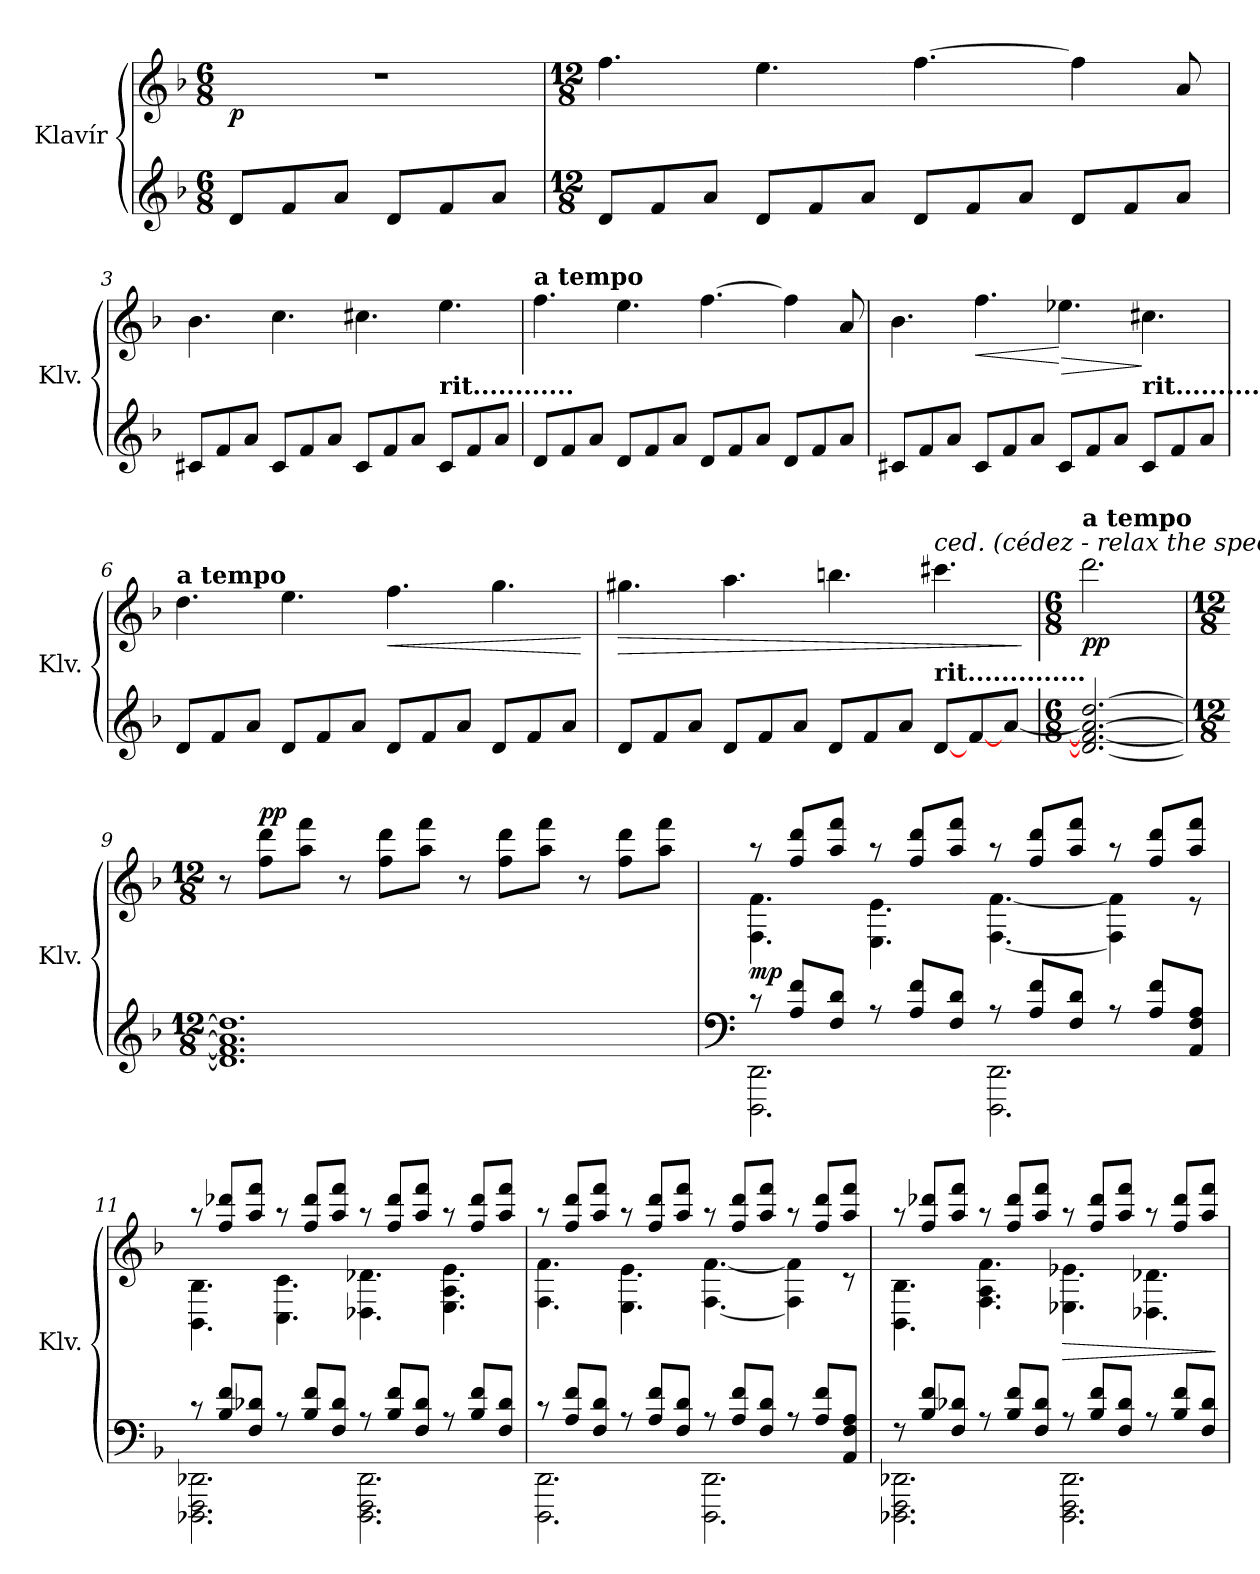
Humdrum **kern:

**kern	**kern	**dynam
*part1	*part1	*part1
*staff2	*staff1	*staff1/2
*I"Klavír	*	*
*I'Klv.	*	*
*clefG2	*clefG2	*
*k[b-]	*k[b-]	*
*M6/8	*M6/8	*
*MM69	*MM69	*
=1	=1	=1
!	!	!LO:DY:b
8d/L	2.r	p
8f/	.	.
8a/J	.	.
8d/L	.	.
8f/	.	.
8a/J	.	.
=2	=2	=2
*M12/8	*M12/8	*
8d/L	4.ff\	.
8f/	.	.
8a/J	.	.
8d/L	4.ee\	.
8f/	.	.
8a/J	.	.
8d/L	[4.ff\	.
8f/	.	.
8a/J	.	.
8d/L	4ff\]	.
8f/	.	.
8a/J	8a/	.
=3	=3	=3
8c#X/L	4.b-\	.
8f/	.	.
8a/J	.	.
8c#/L	4.cc\	.
8f/	.	.
8a/J	.	.
8c#/L	4.cc#X\	.
8f/	.	.
8a/J	.	.
*	*MM57	*
!LO:TX:a:B:t=rit............	!	!
8c#/L	4.ee\	.
*	*MM54	*
8f/	.	.
*	*MM48	*
8a/J	.	.
!!LO:LB:g=z
=4	=4	=4
!	!LO:TX:a:B:t=a tempo	!
8d/L	4.ff\	.
8f/	.	.
8a/J	.	.
8d/L	4.ee\	.
8f/	.	.
8a/J	.	.
8d/L	[4.ff\	.
8f/	.	.
8a/J	.	.
8d/L	4ff\]	.
8f/	.	.
8a/J	8a/	.
=5	=5	=5
8c#X/L	4.b-\	.
8f/	.	.
8a/J	.	.
!	!	!LO:HP:b
8c#/L	4.ff\	<
8f/	.	.
8a/J	.	.
!	!	!LO:HP:n=1:b
8c#/L	4.ee-X\	[ >
8f/	.	.
8a/J	.	.
*	*MM57	*
!LO:TX:a:B:t=rit..........	!	!
8c#/L	4.cc#X\	]
*	*MM54	*
8f/	.	.
*	*MM48	*
8a/J	.	.
=6	=6	=6
!	!LO:TX:a:B:t=a tempo	!
8d/L	4.dd\	.
8f/	.	.
8a/J	.	.
8d/L	4.ee\	.
8f/	.	.
8a/J	.	.
!	!	!LO:HP:b
8d/L	4.ff\	<
8f/	.	.
8a/J	.	.
8d/L	4.gg\	.
8f/	.	.
8a/J	.	.
.	.	[
!!LO:LB:g=z
=7	=7	=7
!	!	!LO:HP:b
8d/L	4.gg#X\	>
8f/	.	.
8a/J	.	.
8d/L	4.aa\	.
8f/	.	.
8a/J	.	.
8d/L	4.bbn\	.
8f/	.	.
8a/J	.	.
*	*MM57	*
!	!LO:TX:a:i:t=ced. (cédez - relax the speed)	!
!LO:TX:a:B:t=rit..............	!	!
[8d/L	4.ccc#X\	.
*	*MM54	*
[8f/	.	.
*	*MM48	*
[8a/J	.	.
.	.	]
=8	=8	=8
*M6/8	*M6/8	*
!	!LO:TX:a:B:t=a tempo	!
!	!	!LO:DY:b
2.d/_ 2.f/_ 2.a/_ [2.dd/	2.ddd\	pp
=9	=9	=9
*M12/8	*M12/8	*
1.d] 1.f] 1.a] 1.dd]	8r	.
!	!	!LO:DY:a
.	8ff\ 8ddd\L	pp
.	8aa\ 8fff\J	.
.	8r	.
.	8ff\ 8ddd\L	.
.	8aa\ 8fff\J	.
.	8r	.
.	8ff\ 8ddd\L	.
.	8aa\ 8fff\J	.
.	8r	.
.	8ff\ 8ddd\L	.
.	8aa\ 8fff\J	.
!!LO:LB:g=z
=10	=10	=10
*clefF4	*	*
*^	*^	*
!	!	!	!	!LO:DY:b
8r	2.DDD\ 2.DD\	8r	4.F\ 4.f\	mp
8A/ 8f/L	.	8ff/ 8ddd/L	.	.
8F/ 8d/J	.	8aa/ 8fff/J	.	.
8r	.	8r	4.E\ 4.e\	.
8A/ 8f/L	.	8ff/ 8ddd/L	.	.
8F/ 8d/J	.	8aa/ 8fff/J	.	.
8r	2.DDD\ 2.DD\	8r	[4.F\ [4.f\	.
8A/ 8f/L	.	8ff/ 8ddd/L	.	.
8F/ 8d/J	.	8aa/ 8fff/J	.	.
8r	.	8r	4F\] 4f\]	.
8A/ 8f/L	.	8ff/ 8ddd/L	.	.
8AA/ 8F/ 8A/J	.	8aa/ 8fff/J	8r	.
=11	=11	=11	=11	=11
8r	2.DDD-X\ 2.FFF\ 2.DD-X\	8r	4.BB-\ 4.B-\	.
8B-/ 8f/L	.	8ff/ 8ddd-X/L	.	.
8F/ 8d-X/J	.	8aa/ 8fff/J	.	.
8r	.	8r	4.C\ 4.c\	.
8B-/ 8f/L	.	8ff/ 8ddd-/L	.	.
8F/ 8d-/J	.	8aa/ 8fff/J	.	.
8r	2.DDD-\ 2.FFF\ 2.DD-\	8r	4.D-X\ 4.d-X\	.
8B-/ 8f/L	.	8ff/ 8ddd-/L	.	.
8F/ 8d-/J	.	8aa/ 8fff/J	.	.
8r	.	8r	4.E\ 4.A\ 4.e\	.
8B-/ 8f/L	.	8ff/ 8ddd-/L	.	.
8F/ 8d-/J	.	8aa/ 8fff/J	.	.
!!LO:PB:g=z	!!
=12	=12	=12	=12	=12
8r	2.DDD\ 2.DD\	8r	4.F\ 4.f\	.
8A/ 8f/L	.	8ff/ 8ddd/L	.	.
8F/ 8d/J	.	8aa/ 8fff/J	.	.
8r	.	8r	4.E\ 4.e\	.
8A/ 8f/L	.	8ff/ 8ddd/L	.	.
8F/ 8d/J	.	8aa/ 8fff/J	.	.
8r	2.DDD\ 2.DD\	8r	[4.F\ [4.f\	.
8A/ 8f/L	.	8ff/ 8ddd/L	.	.
8F/ 8d/J	.	8aa/ 8fff/J	.	.
8r	.	8r	4F\] 4f\]	.
8A/ 8f/L	.	8ff/ 8ddd/L	.	.
8AA/ 8F/ 8A/J	.	8aa/ 8fff/J	8r	.
=13	=13	=13	=13	=13
8r	2.DDD-X\ 2.FFF\ 2.DD-X\	8r	4.BB-\ 4.B-\	.
8B-/ 8f/L	.	8ff/ 8ddd-X/L	.	.
8F/ 8d-X/J	.	8aa/ 8fff/J	.	.
8r	.	8r	4.F\ 4.A\ 4.f\	.
8B-/ 8f/L	.	8ff/ 8ddd-/L	.	.
8F/ 8d-/J	.	8aa/ 8fff/J	.	.
!	!	!	!	!LO:HP:b
8r	2.DDD-\ 2.FFF\ 2.DD-\	8r	4.E-X\ 4.e-X\	>
8B-/ 8f/L	.	8ff/ 8ddd-/L	.	.
8F/ 8d-/J	.	8aa/ 8fff/J	.	.
8r	.	8r	4.D-X\ 4.d-X\	.
8B-/ 8f/L	.	8ff/ 8ddd-/L	.	.
8F/ 8d-/J	.	8aa/ 8fff/J	.	.
*v	*v	*	*	*
*	*v	*v	*
.	.	]
=	=	=
*-	*-	*-
